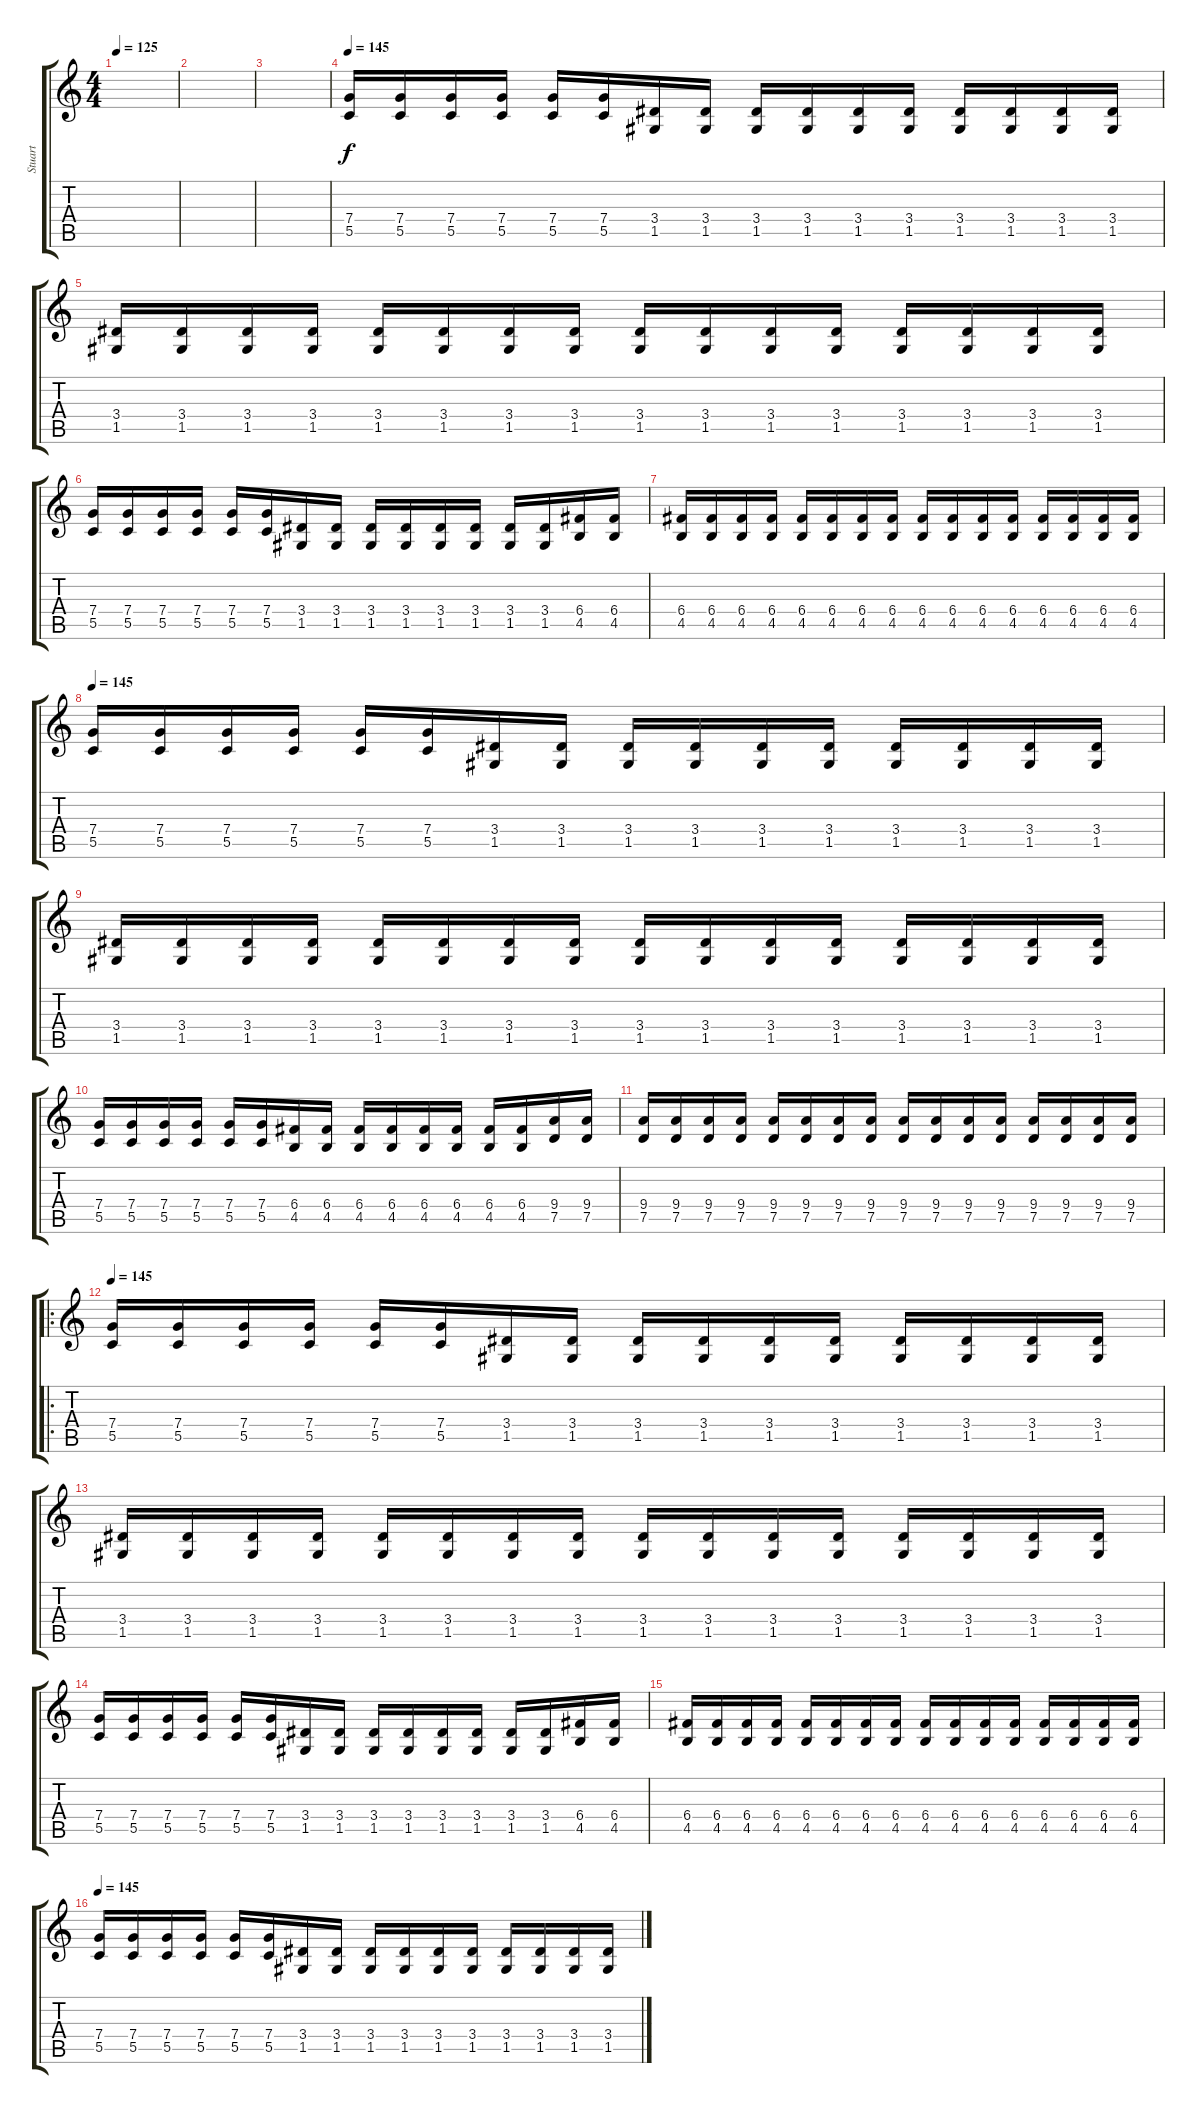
\track ("Stuart" "Stuart") {instrument distortionguitar}
\staff {score tabs}
\tuning (D4 A3 F3 C3 G2 D2) {hide}
\ts (4 4)
\tempo 125
\clef g2
\ks c
|
|
|
\tempo 148
\tempo 145
(7.4 5.5).16{instrument distortionguitar} (7.4 5.5).16 (7.4 5.5).16 (7.4 5.5).16 (7.4 5.5).16 (7.4 5.5).16 (3.4 1.5).16 (3.4 1.5).16 (3.4 1.5).16 (3.4 1.5).16 (3.4 1.5).16 (3.4 1.5).16 (3.4 1.5).16 (3.4 1.5).16 (3.4 1.5).16 (3.4 1.5).16 |
(3.4 1.5).16 (3.4 1.5).16 (3.4 1.5).16 (3.4 1.5).16 (3.4 1.5).16 (3.4 1.5).16 (3.4 1.5).16 (3.4 1.5).16 (3.4 1.5).16 (3.4 1.5).16 (3.4 1.5).16 (3.4 1.5).16 (3.4 1.5).16 (3.4 1.5).16 (3.4 1.5).16 (3.4 1.5).16 |
(7.4 5.5).16 (7.4 5.5).16 (7.4 5.5).16 (7.4 5.5).16 (7.4 5.5).16 (7.4 5.5).16 (3.4 1.5).16 (3.4 1.5).16 (3.4 1.5).16 (3.4 1.5).16 (3.4 1.5).16 (3.4 1.5).16 (3.4 1.5).16 (3.4 1.5).16 (6.4 4.5).16 (6.4 4.5).16 |
(6.4 4.5).16 (6.4 4.5).16 (6.4 4.5).16 (6.4 4.5).16 (6.4 4.5).16 (6.4 4.5).16 (6.4 4.5).16 (6.4 4.5).16 (6.4 4.5).16 (6.4 4.5).16 (6.4 4.5).16 (6.4 4.5).16 (6.4 4.5).16 (6.4 4.5).16 (6.4 4.5).16 (6.4 4.5).16 |
\tempo 145
(7.4 5.5).16{instrument distortionguitar} (7.4 5.5).16 (7.4 5.5).16 (7.4 5.5).16 (7.4 5.5).16 (7.4 5.5).16 (3.4 1.5).16 (3.4 1.5).16 (3.4 1.5).16 (3.4 1.5).16 (3.4 1.5).16 (3.4 1.5).16 (3.4 1.5).16 (3.4 1.5).16 (3.4 1.5).16 (3.4 1.5).16 |
(3.4 1.5).16 (3.4 1.5).16 (3.4 1.5).16 (3.4 1.5).16 (3.4 1.5).16 (3.4 1.5).16 (3.4 1.5).16 (3.4 1.5).16 (3.4 1.5).16 (3.4 1.5).16 (3.4 1.5).16 (3.4 1.5).16 (3.4 1.5).16 (3.4 1.5).16 (3.4 1.5).16 (3.4 1.5).16 |
(7.4 5.5).16 (7.4 5.5).16 (7.4 5.5).16 (7.4 5.5).16 (7.4 5.5).16 (7.4 5.5).16 (6.4 4.5).16 (6.4 4.5).16 (6.4 4.5).16 (6.4 4.5).16 (6.4 4.5).16 (6.4 4.5).16 (6.4 4.5).16 (6.4 4.5).16 (9.4 7.5).16 (9.4 7.5).16 |
(9.4 7.5).16 (9.4 7.5).16 (9.4 7.5).16 (9.4 7.5).16 (9.4 7.5).16 (9.4 7.5).16 (9.4 7.5).16 (9.4 7.5).16 (9.4 7.5).16 (9.4 7.5).16 (9.4 7.5).16 (9.4 7.5).16 (9.4 7.5).16 (9.4 7.5).16 (9.4 7.5).16 (9.4 7.5).16 |
\ro
\tempo 145
(7.4 5.5).16{instrument distortionguitar} (7.4 5.5).16 (7.4 5.5).16 (7.4 5.5).16 (7.4 5.5).16 (7.4 5.5).16 (3.4 1.5).16 (3.4 1.5).16 (3.4 1.5).16 (3.4 1.5).16 (3.4 1.5).16 (3.4 1.5).16 (3.4 1.5).16 (3.4 1.5).16 (3.4 1.5).16 (3.4 1.5).16 |
(3.4 1.5).16 (3.4 1.5).16 (3.4 1.5).16 (3.4 1.5).16 (3.4 1.5).16 (3.4 1.5).16 (3.4 1.5).16 (3.4 1.5).16 (3.4 1.5).16 (3.4 1.5).16 (3.4 1.5).16 (3.4 1.5).16 (3.4 1.5).16 (3.4 1.5).16 (3.4 1.5).16 (3.4 1.5).16 |
(7.4 5.5).16 (7.4 5.5).16 (7.4 5.5).16 (7.4 5.5).16 (7.4 5.5).16 (7.4 5.5).16 (3.4 1.5).16 (3.4 1.5).16 (3.4 1.5).16 (3.4 1.5).16 (3.4 1.5).16 (3.4 1.5).16 (3.4 1.5).16 (3.4 1.5).16 (6.4 4.5).16 (6.4 4.5).16 |
(6.4 4.5).16 (6.4 4.5).16 (6.4 4.5).16 (6.4 4.5).16 (6.4 4.5).16 (6.4 4.5).16 (6.4 4.5).16 (6.4 4.5).16 (6.4 4.5).16 (6.4 4.5).16 (6.4 4.5).16 (6.4 4.5).16 (6.4 4.5).16 (6.4 4.5).16 (6.4 4.5).16 (6.4 4.5).16 |
\tempo 145
(7.4 5.5).16{instrument distortionguitar} (7.4 5.5).16 (7.4 5.5).16 (7.4 5.5).16 (7.4 5.5).16 (7.4 5.5).16 (3.4 1.5).16 (3.4 1.5).16 (3.4 1.5).16 (3.4 1.5).16 (3.4 1.5).16 (3.4 1.5).16 (3.4 1.5).16 (3.4 1.5).16 (3.4 1.5).16 (3.4 1.5).16
